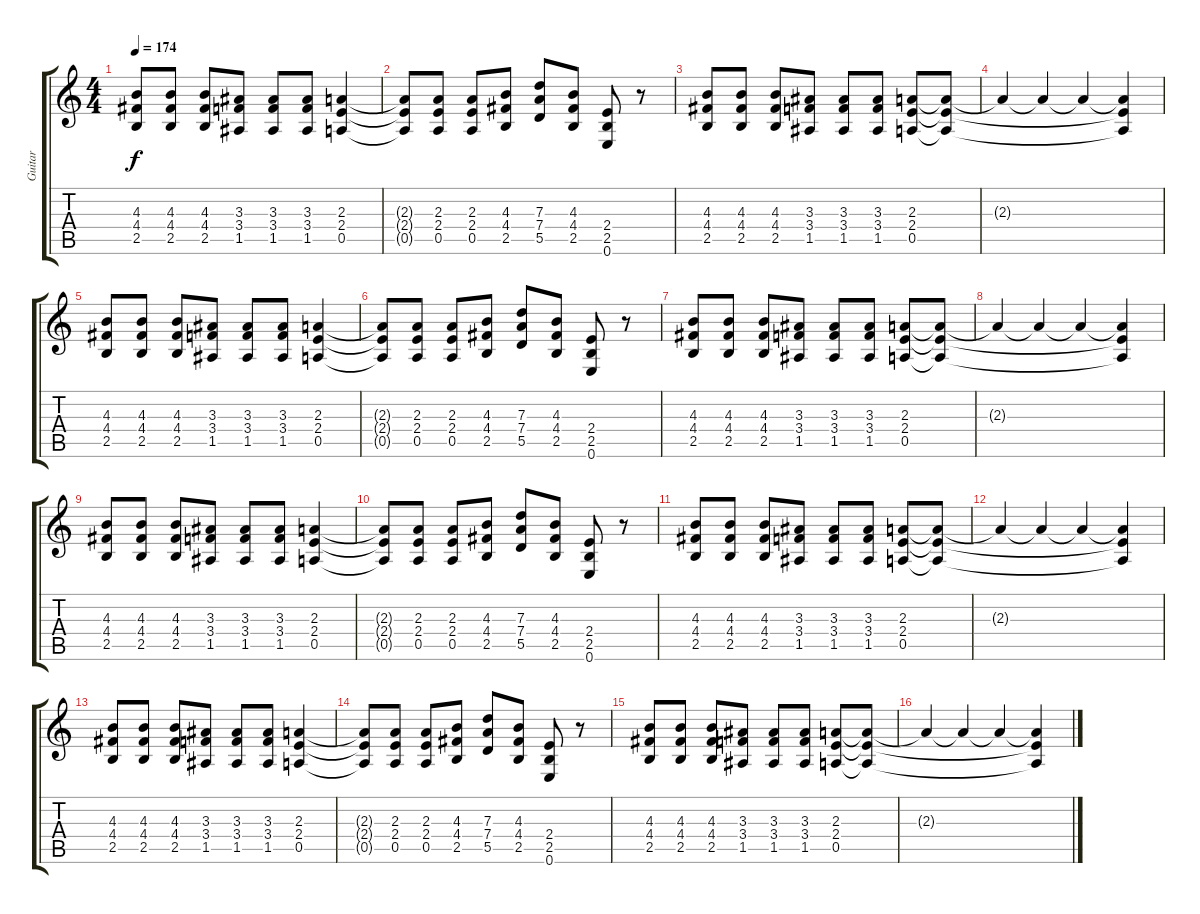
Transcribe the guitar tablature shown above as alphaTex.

\track ("Guitar" "Guitar") {instrument distortionguitar}
\staff {score tabs}
\tuning (E4 B3 G3 D3 A2 E2) {hide}
\ts (4 4)
\tempo 174
\clef g2
\ks c
(4.3 4.4 2.5).8{dy f instrument distortionguitar} (4.3 4.4 2.5).8 (4.3 4.4 2.5).8 (3.3 3.4 1.5).8 (3.3 3.4 1.5).8 (3.3 3.4 1.5).8 (2.3 2.4 0.5).4 |
(2.3{t} 2.4{t} 0.5{t}).8 (2.3 2.4 0.5).8 (2.3 2.4 0.5).8 (4.3 4.4 2.5).8 (7.3 7.4 5.5).8 (4.3 4.4 2.5).8 (2.4 2.5 0.6).8 r.8 |
(4.3 4.4 2.5).8 (4.3 4.4 2.5).8 (4.3 4.4 2.5).8 (3.3 3.4 1.5).8 (3.3 3.4 1.5).8 (3.3 3.4 1.5).8 (2.3 2.4 0.5).8 (2.3{t} 2.4{t} 0.5{t}).8 |
2.3{t}.4 2.3{t}.4 2.3{t}.4 (2.3{t} 2.4{t} 0.5{t}).4 |
(4.3 4.4 2.5).8 (4.3 4.4 2.5).8 (4.3 4.4 2.5).8 (3.3 3.4 1.5).8 (3.3 3.4 1.5).8 (3.3 3.4 1.5).8 (2.3 2.4 0.5).4 |
(2.3{t} 2.4{t} 0.5{t}).8 (2.3 2.4 0.5).8 (2.3 2.4 0.5).8 (4.3 4.4 2.5).8 (7.3 7.4 5.5).8 (4.3 4.4 2.5).8 (2.4 2.5 0.6).8 r.8 |
(4.3 4.4 2.5).8 (4.3 4.4 2.5).8 (4.3 4.4 2.5).8 (3.3 3.4 1.5).8 (3.3 3.4 1.5).8 (3.3 3.4 1.5).8 (2.3 2.4 0.5).8 (2.3{t} 2.4{t} 0.5{t}).8 |
2.3{t}.4 2.3{t}.4 2.3{t}.4 (2.3{t} 2.4{t} 0.5{t}).4 |
(4.3 4.4 2.5).8 (4.3 4.4 2.5).8 (4.3 4.4 2.5).8 (3.3 3.4 1.5).8 (3.3 3.4 1.5).8 (3.3 3.4 1.5).8 (2.3 2.4 0.5).4 |
(2.3{t} 2.4{t} 0.5{t}).8 (2.3 2.4 0.5).8 (2.3 2.4 0.5).8 (4.3 4.4 2.5).8 (7.3 7.4 5.5).8 (4.3 4.4 2.5).8 (2.4 2.5 0.6).8 r.8 |
(4.3 4.4 2.5).8 (4.3 4.4 2.5).8 (4.3 4.4 2.5).8 (3.3 3.4 1.5).8 (3.3 3.4 1.5).8 (3.3 3.4 1.5).8 (2.3 2.4 0.5).8 (2.3{t} 2.4{t} 0.5{t}).8 |
2.3{t}.4 2.3{t}.4 2.3{t}.4 (2.3{t} 2.4{t} 0.5{t}).4 |
(4.3 4.4 2.5).8 (4.3 4.4 2.5).8 (4.3 4.4 2.5).8 (3.3 3.4 1.5).8 (3.3 3.4 1.5).8 (3.3 3.4 1.5).8 (2.3 2.4 0.5).4 |
(2.3{t} 2.4{t} 0.5{t}).8 (2.3 2.4 0.5).8 (2.3 2.4 0.5).8 (4.3 4.4 2.5).8 (7.3 7.4 5.5).8 (4.3 4.4 2.5).8 (2.4 2.5 0.6).8 r.8 |
(4.3 4.4 2.5).8 (4.3 4.4 2.5).8 (4.3 4.4 2.5).8 (3.3 3.4 1.5).8 (3.3 3.4 1.5).8 (3.3 3.4 1.5).8 (2.3 2.4 0.5).8 (2.3{t} 2.4{t} 0.5{t}).8 |
2.3{t}.4 2.3{t}.4 2.3{t}.4 (2.3{t} 2.4{t} 0.5{t}).4
